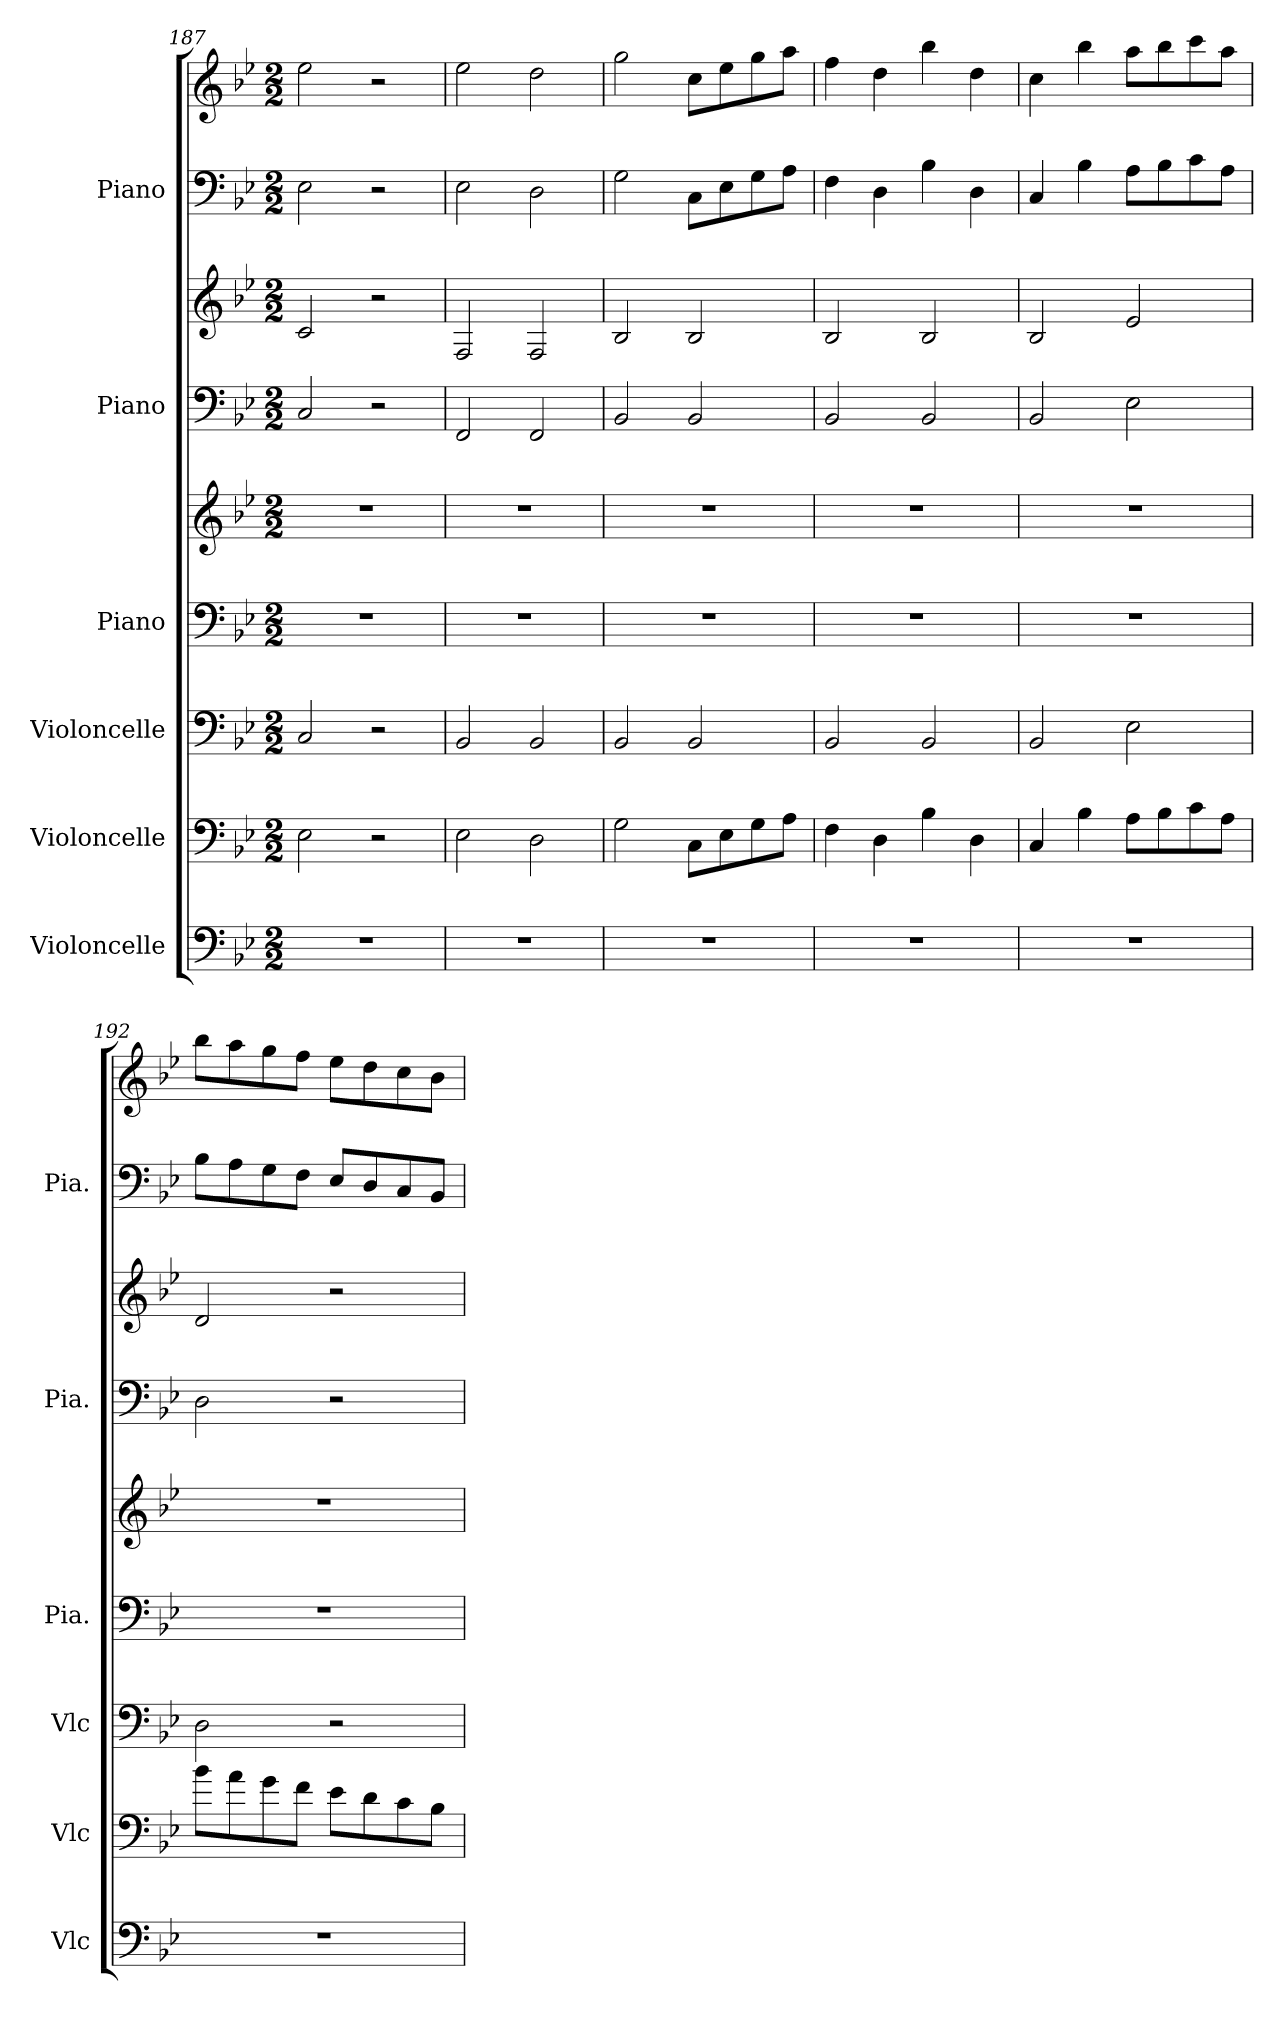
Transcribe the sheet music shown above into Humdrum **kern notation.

**kern	**kern	**kern	**kern	**kern	**kern	**kern	**kern	**kern
*part6	*part5	*part4	*part3	*part3	*part2	*part2	*part1	*part1
*staff9	*staff8	*staff7	*staff6	*staff5	*staff4	*staff3	*staff2	*staff1
*I"Violoncelle	*I"Violoncelle	*I"Violoncelle	*I"Piano	*	*I"Piano	*	*I"Piano	*
*I'Vlc	*I'Vlc	*I'Vlc	*I'Pia.	*	*I'Pia.	*	*I'Pia.	*
*clefF4	*clefF4	*clefF4	*clefF4	*clefG2	*clefF4	*clefG2	*clefF4	*clefG2
*k[b-e-]	*k[b-e-]	*k[b-e-]	*k[b-e-]	*k[b-e-]	*k[b-e-]	*k[b-e-]	*k[b-e-]	*k[b-e-]
*M2/2	*M2/2	*M2/2	*M2/2	*M2/2	*M2/2	*M2/2	*M2/2	*M2/2
=187	=187	=187	=187	=187	=187	=187	=187	=187
1r	2E-\	2C/	1r	1r	2C/	2c/	2E-\	2ee-\
.	2r	2r	.	.	2r	2r	2r	2r
=188	=188	=188	=188	=188	=188	=188	=188	=188
1r	2E-\	2BB-/	1r	1r	2FF/	2F/	2E-\	2ee-\
.	2D\	2BB-/	.	.	2FF/	2F/	2D\	2dd\
=189	=189	=189	=189	=189	=189	=189	=189	=189
1r	2G\	2BB-/	1r	1r	2BB-/	2B-/	2G\	2gg\
.	8C\L	2BB-/	.	.	2BB-/	2B-/	8C\L	8cc\L
.	8E-\	.	.	.	.	.	8E-\	8ee-\
.	8G\	.	.	.	.	.	8G\	8gg\
.	8A\J	.	.	.	.	.	8A\J	8aa\J
=190	=190	=190	=190	=190	=190	=190	=190	=190
1r	4F\	2BB-/	1r	1r	2BB-/	2B-/	4F\	4ff\
.	4D\	.	.	.	.	.	4D\	4dd\
.	4B-\	2BB-/	.	.	2BB-/	2B-/	4B-\	4bb-\
.	4D\	.	.	.	.	.	4D\	4dd\
=191	=191	=191	=191	=191	=191	=191	=191	=191
1r	4C/	2BB-/	1r	1r	2BB-/	2B-/	4C/	4cc\
.	4B-\	.	.	.	.	.	4B-\	4bb-\
.	8A\L	2E-\	.	.	2E-\	2e-/	8A\L	8aa\L
.	8B-\	.	.	.	.	.	8B-\	8bb-\
.	8c\	.	.	.	.	.	8c\	8ccc\
.	8A\J	.	.	.	.	.	8A\J	8aa\J
!!LO:PB:g=z
=192	=192	=192	=192	=192	=192	=192	=192	=192
1r	8b-\L	2D\	1r	1r	2D\	2d/	8B-\L	8bb-\L
.	8a\	.	.	.	.	.	8A\	8aa\
.	8g\	.	.	.	.	.	8G\	8gg\
.	8f\J	.	.	.	.	.	8F\J	8ff\J
.	8e-\L	2r	.	.	2r	2r	8E-/L	8ee-\L
.	8d\	.	.	.	.	.	8D/	8dd\
.	8c\	.	.	.	.	.	8C/	8cc\
.	8B-\J	.	.	.	.	.	8BB-/J	8b-\J
=	=	=	=	=	=	=	=	=
*-	*-	*-	*-	*-	*-	*-	*-	*-
